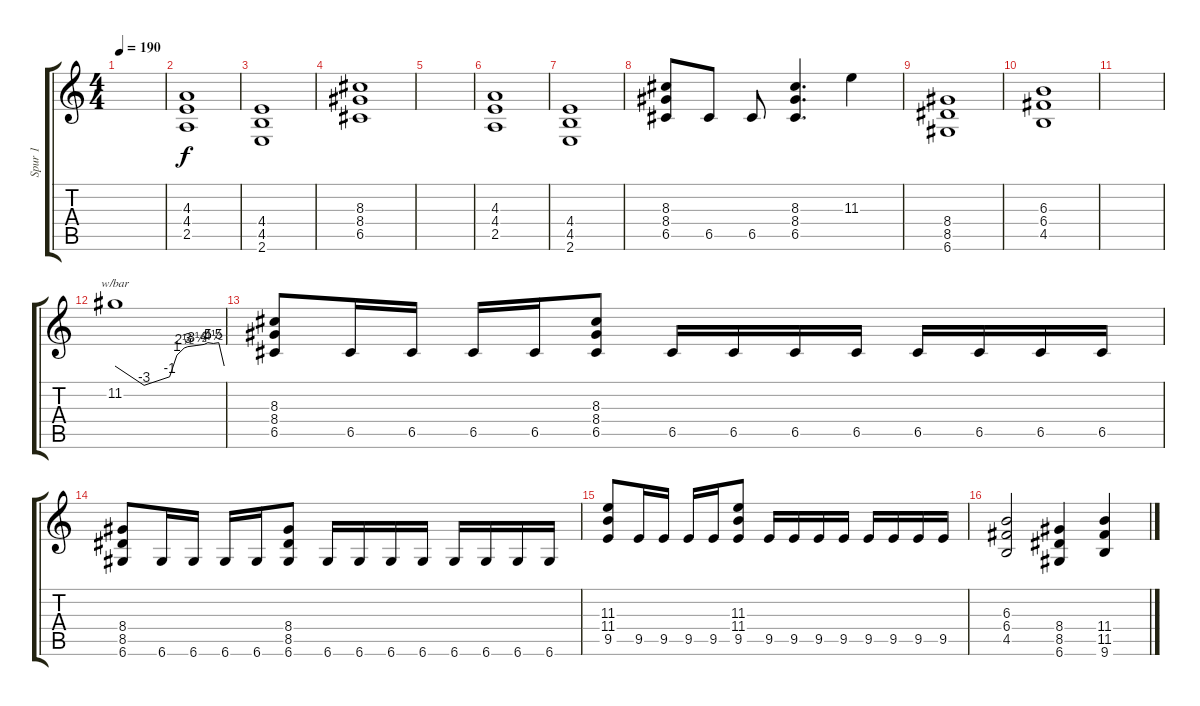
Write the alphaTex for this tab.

\track ("Spur 1" "Spur 1") {instrument distortionguitar}
\staff {score tabs}
\tuning (D4 A3 F3 C3 G2 D2) {hide}
\ts (4 4)
\tempo 190
\clef g2
\ks c
|
(4.3 4.4 2.5).1 |
(4.4 4.5 2.6).1 |
(8.3 8.4 6.5).1 |
|
(4.3 4.4 2.5).1 |
(4.4 4.5 2.6).1 |
(8.3 8.4 6.5).8 6.5.8 6.5.8 (8.3 8.4 6.5).4{d} 11.3.4 |
(8.4 8.5 6.6).1 |
(6.3 6.4 4.5).1 |
|
11.2.1{tbe (custom default 0 0 16 -12 30 -4 34 4 38 10 40 12 45 14 49 16 51 20 54 18 57 20 60 0)} |
(8.3 8.4 6.5).8 6.5.16 6.5.16 6.5.16 6.5.16 (8.3 8.4 6.5).8 6.5.16 6.5.16 6.5.16 6.5.16 6.5.16 6.5.16 6.5.16 6.5.16 |
(8.4 8.5 6.6).8 6.6.16 6.6.16 6.6.16 6.6.16 (8.4 8.5 6.6).8 6.6.16 6.6.16 6.6.16 6.6.16 6.6.16 6.6.16 6.6.16 6.6.16 |
(11.3 11.4 9.5).8 9.5.16 9.5.16 9.5.16 9.5.16 (11.3 11.4 9.5).8 9.5.16 9.5.16 9.5.16 9.5.16 9.5.16 9.5.16 9.5.16 9.5.16 |
(6.3 6.4 4.5).2 (8.4 8.5 6.6).4 (11.4 11.5 9.6).4
